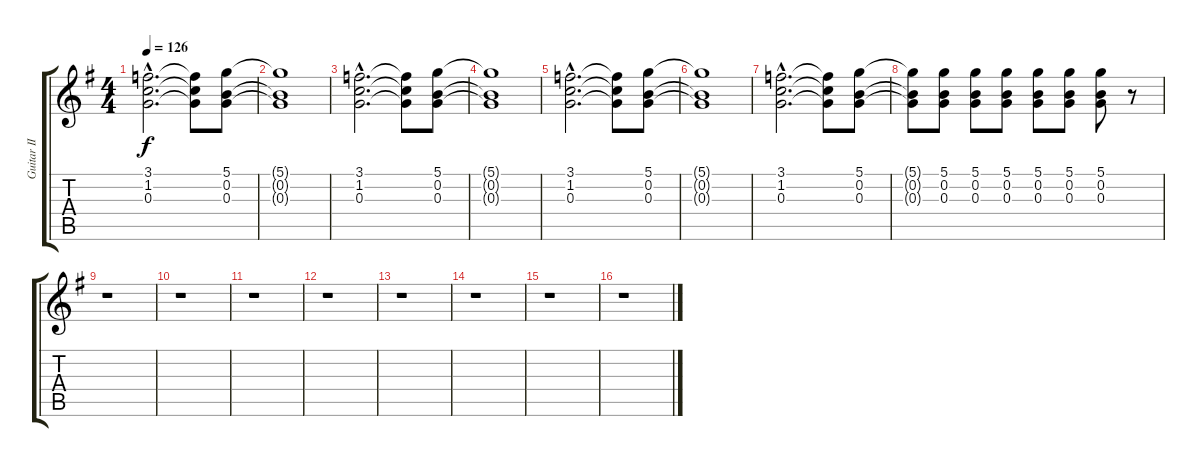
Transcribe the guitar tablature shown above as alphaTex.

\track ("Guitar II" "Guitar II") {instrument distortionguitar}
\staff {score tabs}
\tuning (D4 B3 G3 D3 B2 G2) {hide}
\ts (4 4)
\tempo 126
\clef g2
\ks g
(3.1{hac} 1.2{hac} 0.3{hac}).2{d dy f instrument distortionguitar} (3.1{t} 1.2{t} 0.3{t}).8 (5.1 0.2 0.3).8 |
(5.1{t} 0.2{t} 0.3{t}).1 |
(3.1{hac} 1.2{hac} 0.3{hac}).2{d} (3.1{t} 1.2{t} 0.3{t}).8 (5.1 0.2 0.3).8 |
(5.1{t} 0.2{t} 0.3{t}).1 |
(3.1{hac} 1.2{hac} 0.3{hac}).2{d} (3.1{t} 1.2{t} 0.3{t}).8 (5.1 0.2 0.3).8 |
(5.1{t} 0.2{t} 0.3{t}).1 |
(3.1{hac} 1.2{hac} 0.3{hac}).2{d} (3.1{t} 1.2{t} 0.3{t}).8 (5.1 0.2 0.3).8 |
(5.1{t} 0.2{t} 0.3{t}).8 (5.1 0.2 0.3).8 (5.1 0.2 0.3).8 (5.1 0.2 0.3).8 (5.1 0.2 0.3).8 (5.1 0.2 0.3).8 (5.1 0.2 0.3).8 r.8 |
r.1 |
r.1 |
r.1 |
r.1 |
r.1 |
r.1 |
r.1 |
r.1
